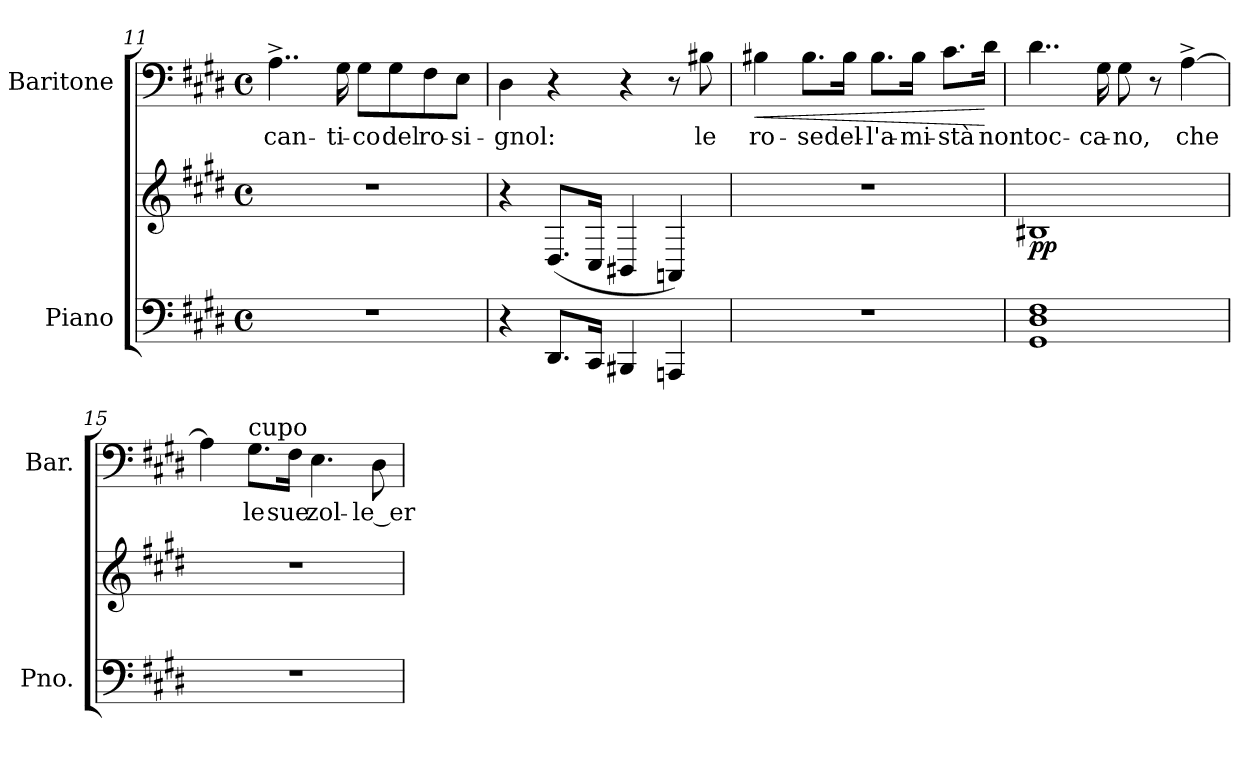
**kern	**kern	**dynam	**kern	**text	**dynam
*part2	*part2	*part2	*part1	*part1	*part1
*staff3	*staff2	*staff2/3	*staff1	*staff1	*staff1
*I"Piano	*	*	*I"Baritone	*	*
*I'Pno.	*	*	*I'Bar.	*	*
*clefF4	*clefG2	*	*clefF4	*	*
*k[f#c#g#d#]	*k[f#c#g#d#]	*	*k[f#c#g#d#]	*	*
*c#:	*c#:	*	*c#:	*	*
*M4/4	*M4/4	*	*M4/4	*	*
*met(c)	*met(c)	*	*met(c)	*	*
=11	=11	=11	=11	=11	=11
!	!	!	!	!LO:LY:b	!
1r	1r	.	4..A^\	can-	.
!	!	!	!	!LO:LY:b	!
.	.	.	16G#\	-ti-	.
!	!	!	!	!LO:LY:b	!
.	.	.	8G#\L	-co	.
!	!	!	!	!LO:LY:b	!
.	.	.	8G#\	del	.
!	!	!	!	!LO:LY:b	!
.	.	.	8F#\	ro-	.
!	!	!	!	!LO:LY:b	!
.	.	.	8E\J	-si-	.
=12	=12	=12	=12	=12	=12
!	!	!	!	!LO:LY:b	!
4r	4r	.	4D#\	-gnol:	.
8.DD#/L	(<8.D#/L	.	4r	.	.
16CC#/Jk	16C#/Jk	.	.	.	.
4BBB#X/	4BB#X/	.	4r	.	.
4AAAn/	4AAn/)	.	8r	.	.
!	!	!	!	!LO:LY:b	!
.	.	.	8B#X\	le	.
=13	=13	=13	=13	=13	=13
!	!	!	!	!LO:LY:b	!LO:HP:b
1r	1r	.	4B#X\	ro-	<
!	!	!	!	!LO:LY:b	!
.	.	.	8.B#\L	-se	.
!	!	!	!	!LO:LY:b	!
.	.	.	16B#\Jk	del-	.
!	!	!	!	!LO:LY:b	!
.	.	.	8.B#\L	-l'a-	.
!	!	!	!	!LO:LY:b	!
.	.	.	16B#\Jk	-mi-	.
!	!	!	!	!LO:LY:b	!
.	.	.	8.c#\L	-stà	.
!	!	!	!	!LO:LY:b	!
.	.	.	16d#\Jk	non	[
!!LO:PB:g=z
=14	=14	=14	=14	=14	=14
!	!	!LO:DY:b	!	!LO:LY:b	!
1GG# 1D# 1F#	1B#X	pp	4..d#\	toc-	.
!	!	!	!	!LO:LY:b	!
.	.	.	16G#\	-ca-	.
!	!	!	!	!LO:LY:b	!
.	.	.	8G#\	-no,	.
.	.	.	8r	.	.
!	!	!	!	!LO:LY:b	!
.	.	.	[4A^\	che	.
=15	=15	=15	=15	=15	=15
1r	1r	.	4A\]	.	.
!	!	!	!LO:TX:a:t=cupo	!	!
!	!	!	!	!LO:LY:b	!
.	.	.	8.G#\L	le	.
!	!	!	!	!LO:LY:b	!
.	.	.	16F#\Jk	sue	.
!	!	!	!	!LO:LY:b	!
.	.	.	4.E\	zol-	.
!	!	!	!	!LO:LY:b	!
.	.	.	8D#\	-le_er-	.
=	=	=	=	=	=
*-	*-	*-	*-	*-	*-
